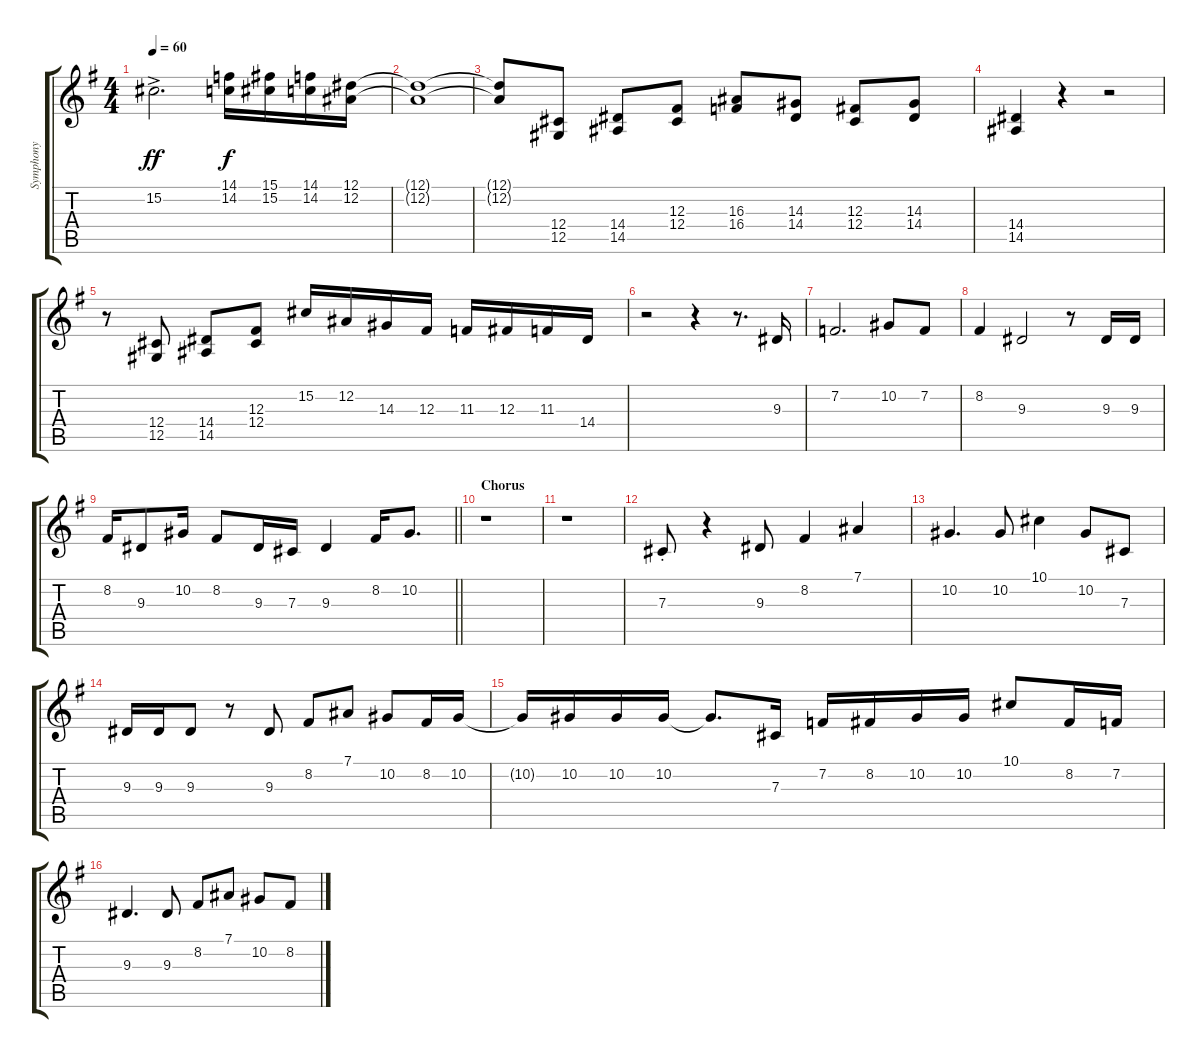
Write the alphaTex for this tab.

\track ("Symphony" "Symphony") {instrument trumpet}
\staff {score tabs}
\tuning (Eb4 Bb3 Gb3 Db3 Ab2 Eb2) {hide}
\ts (4 4)
\tempo 60
\clef g2
\ks g
15.2{ac}.2{d dy ff} (14.1 14.2).16{dy f} (15.1 15.2).16 (14.1 14.2).16 (12.1 12.2).16 |
(12.1{t} 12.2{t}).1 |
(12.1{t} 12.2{t}).8 (12.4 12.5).8 (14.4 14.5).8 (12.3 12.4).8 (16.3 16.4).8 (14.3 14.4).8 (12.3 12.4).8 (14.3 14.4).8 |
(14.4 14.5).4 r.4 r.2 |
r.8 (12.4 12.5).8 (14.4 14.5).8 (12.3 12.4).8 15.2.16 12.2.16 14.3.16 12.3.16 11.3.16 12.3.16 11.3.16 14.4.16 |
r.2 r.4 r.8{d} 9.3.16 |
7.2.2{d} 10.2.8 7.2.8 |
8.2.4 9.3.2 r.8 9.3.16 9.3.16 |
\barLineRight lightlight
8.2.16 9.3.8 10.2.16 8.2.8 9.3.16 7.3.16 9.3.4 8.2.16 10.2.8{d} |
\section ("" "Chorus")
r.1 |
r.1 |
7.3{st}.8 r.4 9.3.8 8.2.4 7.1.4 |
10.2.4{d} 10.2.8 10.1.4 10.2.8 7.3.8 |
9.3.16 9.3.16 9.3.8 r.8 9.3.8 8.2.8 7.1.8 10.2.8 8.2.16 10.2.16 |
10.2{t}.16 10.2.16 10.2.16 10.2.16 10.2{t}.8{d} 7.3.16 7.2.16 8.2.16 10.2.16 10.2.16 10.1.8 8.2.16 7.2.16 |
9.3.4{d} 9.3.8 8.2.8 7.1.8 10.2.8 8.2.8
